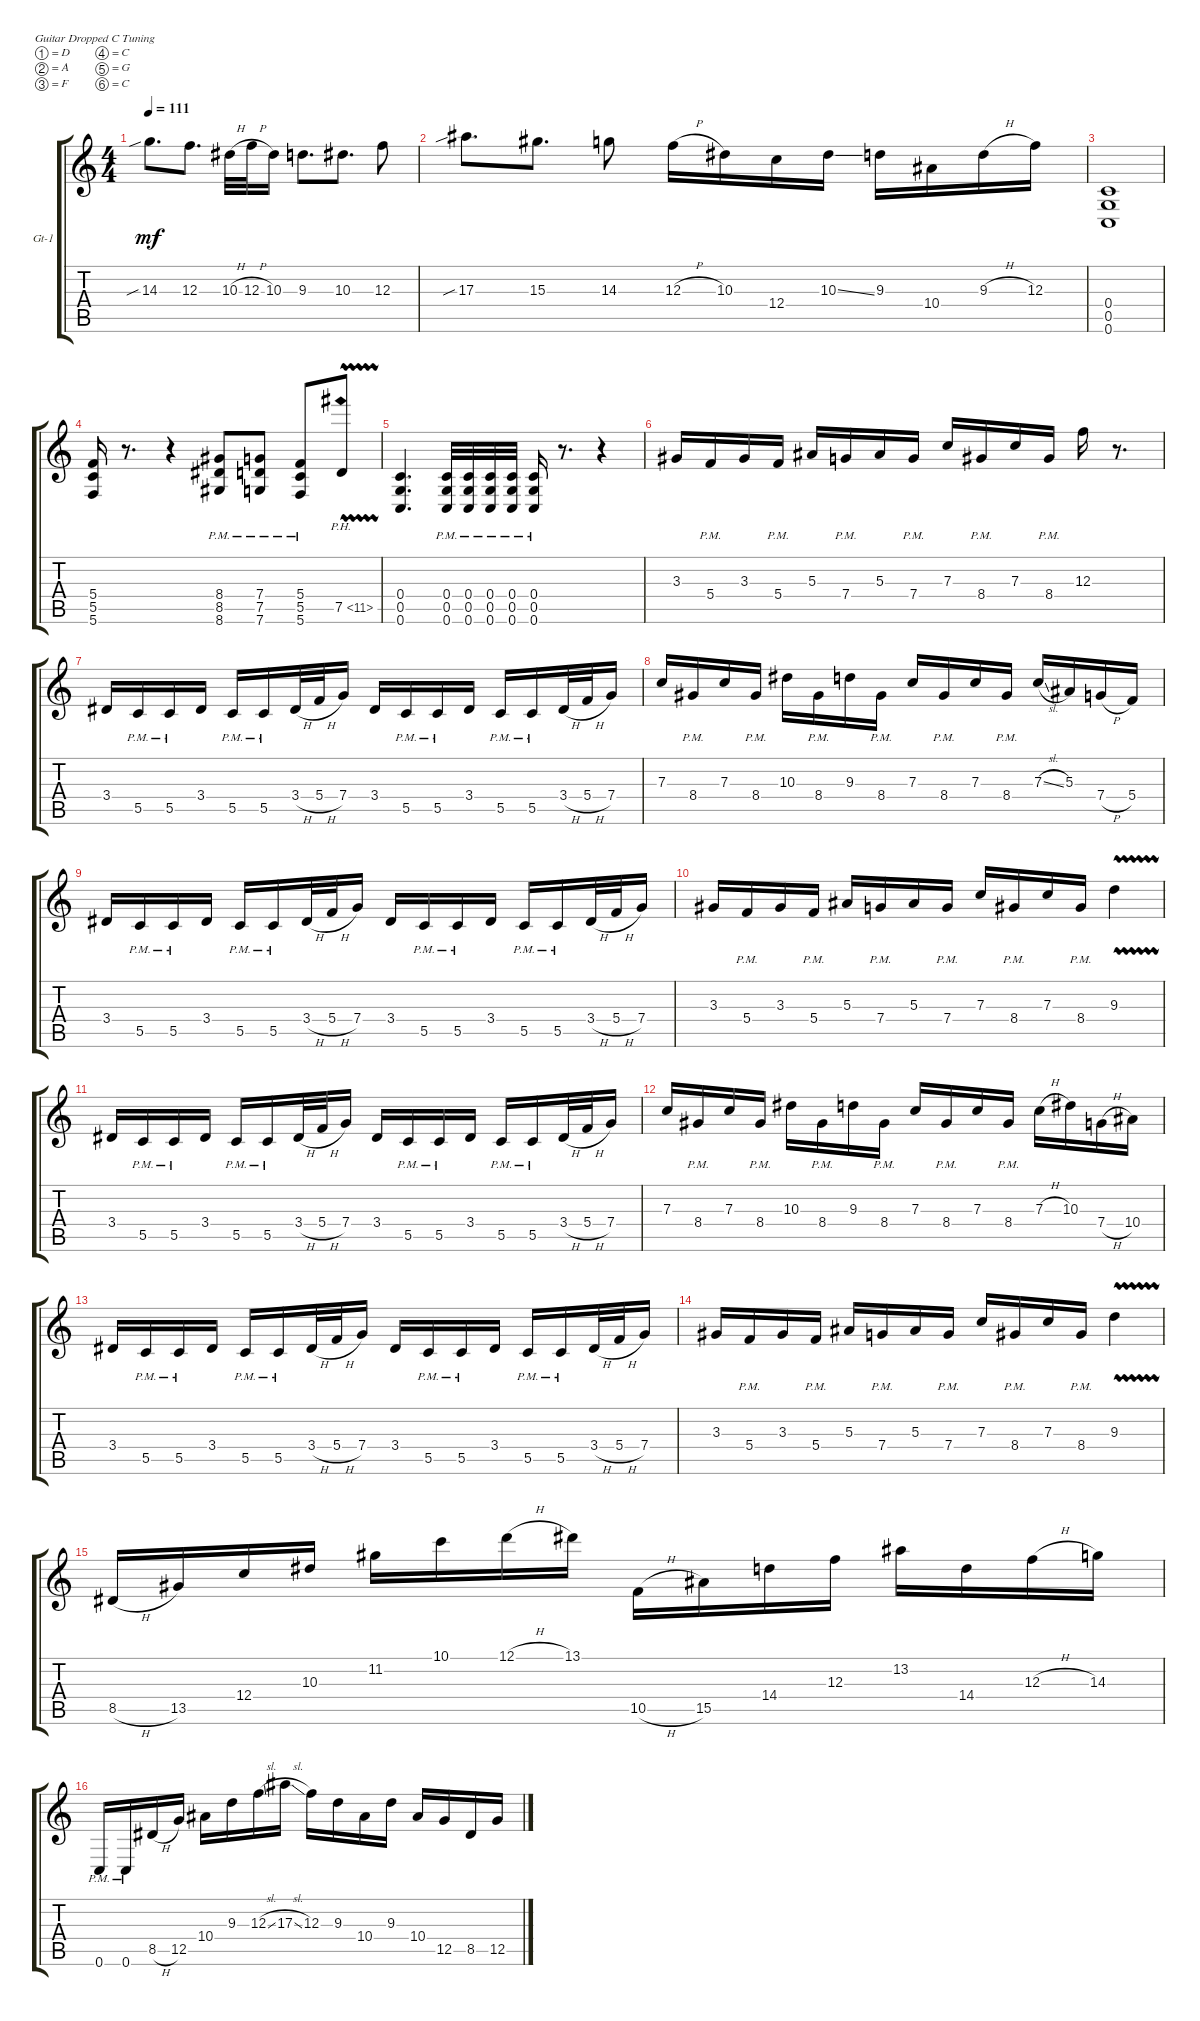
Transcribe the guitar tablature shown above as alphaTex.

\defaultSystemsLayout 4
\bracketExtendMode groupsimilarinstruments
\firstSystemTrackNameOrientation horizontal
\otherSystemsTrackNameOrientation horizontal
\track ("Guitar 1" "Gt-1") {instrument overdrivenguitar}
\staff {score tabs}
\tuning (D4 A3 F3 C3 G2 C2)
\ts (4 4)
\tempo 111
\clef g2
\ks c
14.3{sib}.8{d dy mf instrument overdrivenguitar} 12.3.8{d} 10.3{h}.32 12.3{h}.32 10.3.16 9.3.8{d} 10.3.8{d} 12.3.8 |
17.3{sib}.8{d} 15.3.8{d} 14.3.8 12.3{h}.16 10.3.16 12.4.16 10.3{ss}.16 9.3.16 10.4.16 9.3{h}.16 12.3.16 |
(0.6 0.5 0.4).1 |
(5.4 5.5 5.6).16 r.8{d} r.4 (8.6 8.5 8.4{pm}).8 (7.6 7.4{pm} 7.5).8 (5.6 5.5 5.4{pm}).8 7.5{ph 4 vw}.8 |
(0.6 0.5 0.4).4{d} (0.6{pm} 0.4{pm} 0.5{pm}).32 (0.6{pm} 0.4{pm} 0.5{pm}).32 (0.6{pm} 0.4{pm} 0.5{pm}).32 (0.6{pm} 0.4{pm} 0.5{pm}).32 (0.6{pm} 0.5{pm} 0.4{pm}).16 r.8{d} r.4 |
3.3.16 5.4{pm}.16 3.3.16 5.4{pm}.16 5.3.16 7.4{pm}.16 5.3.16 7.4{pm}.16 7.3.16 8.4{pm}.16 7.3.16 8.4{pm}.16 12.3.16 r.8{d} |
3.4.16 5.5{pm}.16 5.5{pm}.16 3.4.16 5.5{pm}.16 5.5{pm}.16 3.4{h}.32 5.4{h}.32 7.4.16 3.4.16 5.5{pm}.16 5.5{pm}.16 3.4.16 5.5{pm}.16 5.5{pm}.16 3.4{h}.32 5.4{h}.32 7.4.16 |
7.3.16 8.4{pm}.16 7.3.16 8.4{pm}.16 10.3.16 8.4{pm}.16 9.3.16 8.4{pm}.16 7.3.16 8.4{pm}.16 7.3.16 8.4{pm}.16 7.3{sl}.16 5.3.16 7.4{h}.16 5.4.16 |
3.4.16 5.5{pm}.16 5.5{pm}.16 3.4.16 5.5{pm}.16 5.5{pm}.16 3.4{h}.32 5.4{h}.32 7.4.16 3.4.16 5.5{pm}.16 5.5{pm}.16 3.4.16 5.5{pm}.16 5.5{pm}.16 3.4{h}.32 5.4{h}.32 7.4.16 |
3.3.16 5.4{pm}.16 3.3.16 5.4{pm}.16 5.3.16 7.4{pm}.16 5.3.16 7.4{pm}.16 7.3.16 8.4{pm}.16 7.3.16 8.4{pm}.16 9.3{vw}.4 |
3.4.16 5.5{pm}.16 5.5{pm}.16 3.4.16 5.5{pm}.16 5.5{pm}.16 3.4{h}.32 5.4{h}.32 7.4.16 3.4.16 5.5{pm}.16 5.5{pm}.16 3.4.16 5.5{pm}.16 5.5{pm}.16 3.4{h}.32 5.4{h}.32 7.4.16 |
7.3.16 8.4{pm}.16 7.3.16 8.4{pm}.16 10.3.16 8.4{pm}.16 9.3.16 8.4{pm}.16 7.3.16 8.4{pm}.16 7.3.16 8.4{pm}.16 7.3{h}.16 10.3.16 7.4{h}.16 10.4.16 |
3.4.16 5.5{pm}.16 5.5{pm}.16 3.4.16 5.5{pm}.16 5.5{pm}.16 3.4{h}.32 5.4{h}.32 7.4.16 3.4.16 5.5{pm}.16 5.5{pm}.16 3.4.16 5.5{pm}.16 5.5{pm}.16 3.4{h}.32 5.4{h}.32 7.4.16 |
3.3.16 5.4{pm}.16 3.3.16 5.4{pm}.16 5.3.16 7.4{pm}.16 5.3.16 7.4{pm}.16 7.3.16 8.4{pm}.16 7.3.16 8.4{pm}.16 9.3{vw}.4 |
8.5{h}.16 13.5.16 12.4.16 10.3.16 11.2.16 10.1.16 12.1{h}.16 13.1.16 10.5{h}.16 15.5.16 14.4.16 12.3.16 13.2.16 14.4.16 12.3{h}.16 14.3.16 |
0.6{pm}.16 0.6{pm}.16 8.5{h}.16 12.5.16 10.4.16 9.3.16 12.3{sl}.16 17.3{sl}.16 12.3.16 9.3.16 10.4.16 9.3.16 10.4.16 12.5.16 8.5.16 12.5.16
